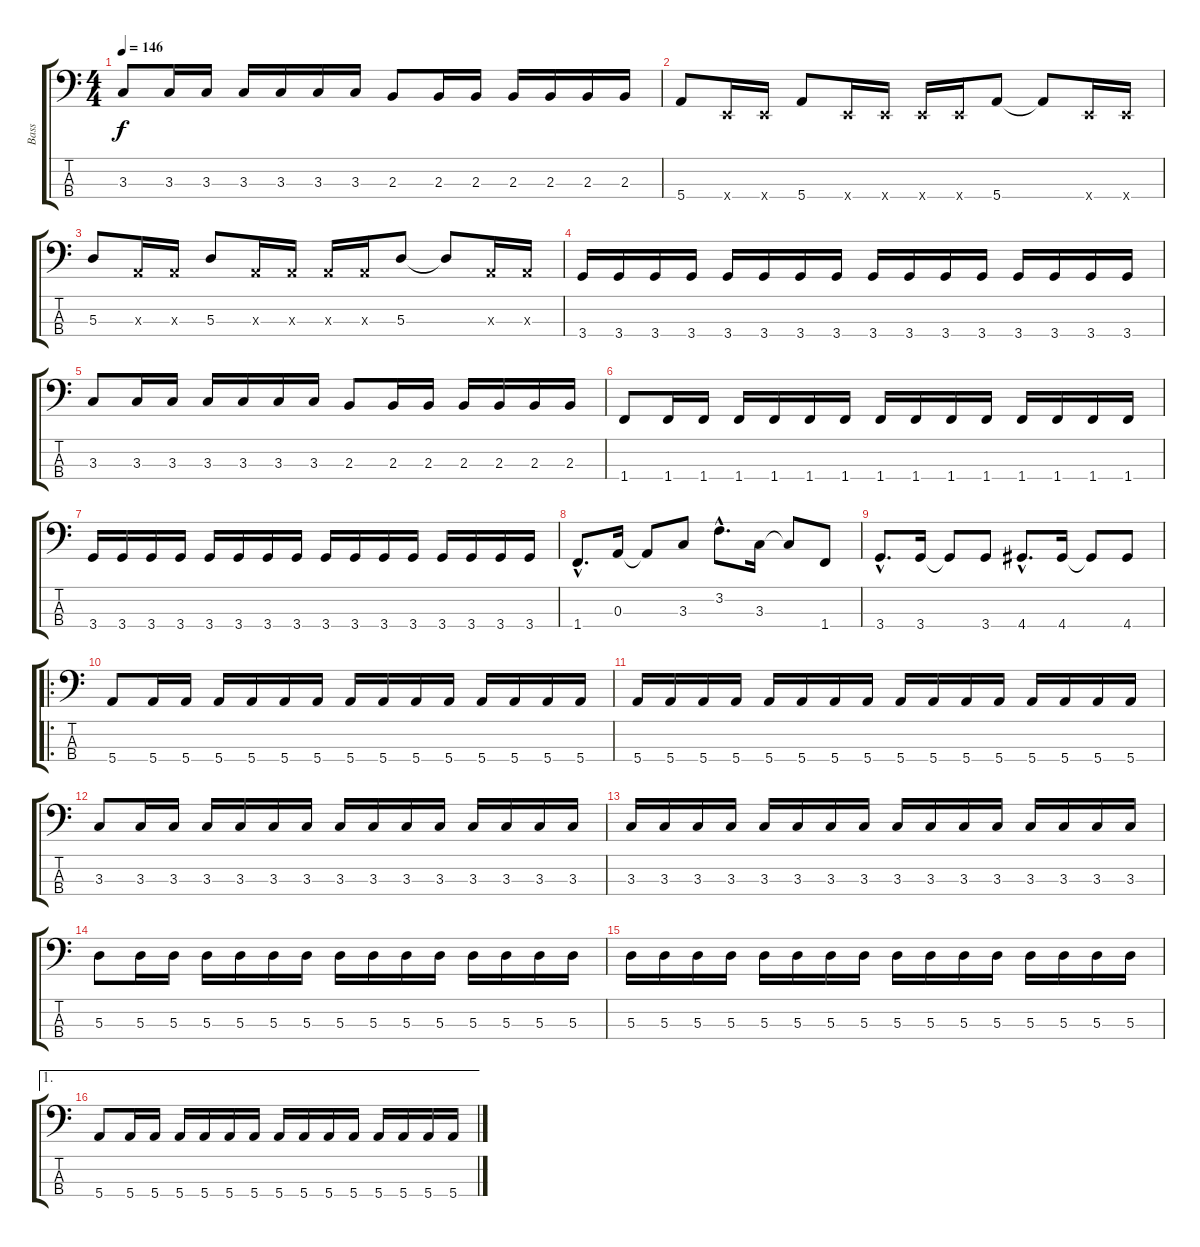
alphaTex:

\track ("Bass" "Bass") {instrument electricbassfinger}
\staff {score tabs}
\tuning (G2 D2 A1 E1) {hide}
\ts (4 4)
\tempo 146
\clef f4
\ks c
3.3.8{dy f} 3.3.16 3.3.16 3.3.16 3.3.16 3.3.16 3.3.16 2.3.8 2.3.16 2.3.16 2.3.16 2.3.16 2.3.16 2.3.16 |
5.4.8 0.4{x}.16 0.4{x}.16 5.4.8 0.4{x}.16 0.4{x}.16 0.4{x}.16 0.4{x}.16 5.4.8 5.4{t}.8 0.4{x}.16 0.4{x}.16 |
5.3.8 0.3{x}.16 0.3{x}.16 5.3.8 0.3{x}.16 0.3{x}.16 0.3{x}.16 0.3{x}.16 5.3.8 5.3{t}.8 0.3{x}.16 0.3{x}.16 |
3.4.16 3.4.16 3.4.16 3.4.16 3.4.16 3.4.16 3.4.16 3.4.16 3.4.16 3.4.16 3.4.16 3.4.16 3.4.16 3.4.16 3.4.16 3.4.16 |
3.3.8 3.3.16 3.3.16 3.3.16 3.3.16 3.3.16 3.3.16 2.3.8 2.3.16 2.3.16 2.3.16 2.3.16 2.3.16 2.3.16 |
1.4.8 1.4.16 1.4.16 1.4.16 1.4.16 1.4.16 1.4.16 1.4.16 1.4.16 1.4.16 1.4.16 1.4.16 1.4.16 1.4.16 1.4.16 |
3.4.16 3.4.16 3.4.16 3.4.16 3.4.16 3.4.16 3.4.16 3.4.16 3.4.16 3.4.16 3.4.16 3.4.16 3.4.16 3.4.16 3.4.16 3.4.16 |
1.4{hac}.8{d} 0.3.16 0.3{t}.8 3.3.8 3.2{hac}.8{d} 3.3.16 3.3{t}.8 1.4.8 |
3.4{hac}.8{d} 3.4.16 3.4{t}.8 3.4.8 4.4{hac}.8{d} 4.4.16 4.4{t}.8 4.4.8 |
\ro
5.4.8 5.4.16 5.4.16 5.4.16 5.4.16 5.4.16 5.4.16 5.4.16 5.4.16 5.4.16 5.4.16 5.4.16 5.4.16 5.4.16 5.4.16 |
5.4.16 5.4.16 5.4.16 5.4.16 5.4.16 5.4.16 5.4.16 5.4.16 5.4.16 5.4.16 5.4.16 5.4.16 5.4.16 5.4.16 5.4.16 5.4.16 |
3.3.8 3.3.16 3.3.16 3.3.16 3.3.16 3.3.16 3.3.16 3.3.16 3.3.16 3.3.16 3.3.16 3.3.16 3.3.16 3.3.16 3.3.16 |
3.3.16 3.3.16 3.3.16 3.3.16 3.3.16 3.3.16 3.3.16 3.3.16 3.3.16 3.3.16 3.3.16 3.3.16 3.3.16 3.3.16 3.3.16 3.3.16 |
5.3.8 5.3.16 5.3.16 5.3.16 5.3.16 5.3.16 5.3.16 5.3.16 5.3.16 5.3.16 5.3.16 5.3.16 5.3.16 5.3.16 5.3.16 |
5.3.16 5.3.16 5.3.16 5.3.16 5.3.16 5.3.16 5.3.16 5.3.16 5.3.16 5.3.16 5.3.16 5.3.16 5.3.16 5.3.16 5.3.16 5.3.16 |
\ae 1
5.4.8 5.4.16 5.4.16 5.4.16 5.4.16 5.4.16 5.4.16 5.4.16 5.4.16 5.4.16 5.4.16 5.4.16 5.4.16 5.4.16 5.4.16
